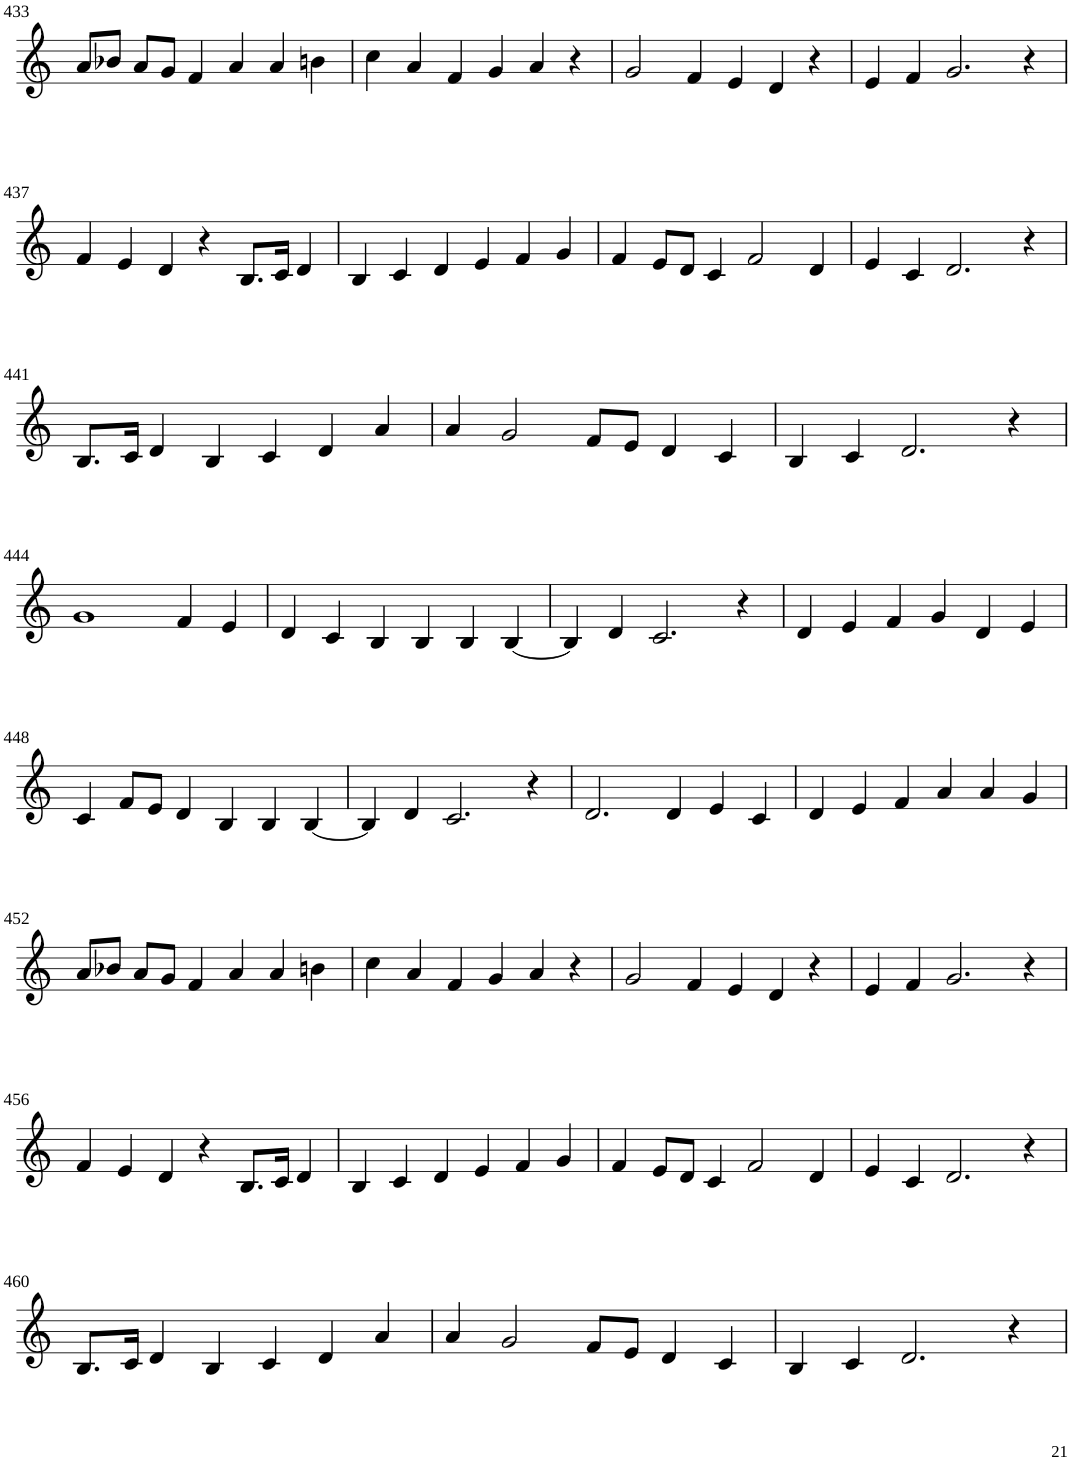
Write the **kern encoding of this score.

**kern
*part1
*staff1
*I"Violin
!!LO:PB:g=z
*clefG2
*k[]
*M6/4
=433
8a/L
8b-X/J
8a/L
8g/J
4f/
4a/
4a/
4bn\
=434
4cc\
4a/
4f/
4g/
4a/
4r
=435
2g/
4f/
4e/
4d/
4r
=436
4e/
4f/
2.g/
4r
!!LO:LB:g=z
=437
4f/
4e/
4d/
4r
8.B/L
16c/Jk
4d/
=438
4B/
4c/
4d/
4e/
4f/
4g/
=439
4f/
8e/L
8d/J
4c/
2f/
4d/
=440
4e/
4c/
2.d/
4r
!!LO:LB:g=z
=441
8.B/L
16c/Jk
4d/
4B/
4c/
4d/
4a/
=442
4a/
2g/
8f/L
8e/J
4d/
4c/
=443
4B/
4c/
2.d/
4r
!!LO:LB:g=z
=444
1g
4f/
4e/
=445
4d/
4c/
4B/
4B/
4B/
[4B/
=446
4B/]
4d/
2.c/
4r
=447
4d/
4e/
4f/
4g/
4d/
4e/
!!LO:LB:g=z
=448
4c/
8f/L
8e/J
4d/
4B/
4B/
[4B/
=449
4B/]
4d/
2.c/
4r
=450
2.d/
4d/
4e/
4c/
=451
4d/
4e/
4f/
4a/
4a/
4g/
!!LO:LB:g=z
=452
8a/L
8b-X/J
8a/L
8g/J
4f/
4a/
4a/
4bn\
=453
4cc\
4a/
4f/
4g/
4a/
4r
=454
2g/
4f/
4e/
4d/
4r
=455
4e/
4f/
2.g/
4r
!!LO:LB:g=z
=456
4f/
4e/
4d/
4r
8.B/L
16c/Jk
4d/
=457
4B/
4c/
4d/
4e/
4f/
4g/
=458
4f/
8e/L
8d/J
4c/
2f/
4d/
=459
4e/
4c/
2.d/
4r
!!LO:LB:g=z
=460
8.B/L
16c/Jk
4d/
4B/
4c/
4d/
4a/
=461
4a/
2g/
8f/L
8e/J
4d/
4c/
=462
4B/
4c/
2.d/
4r
=
*-
